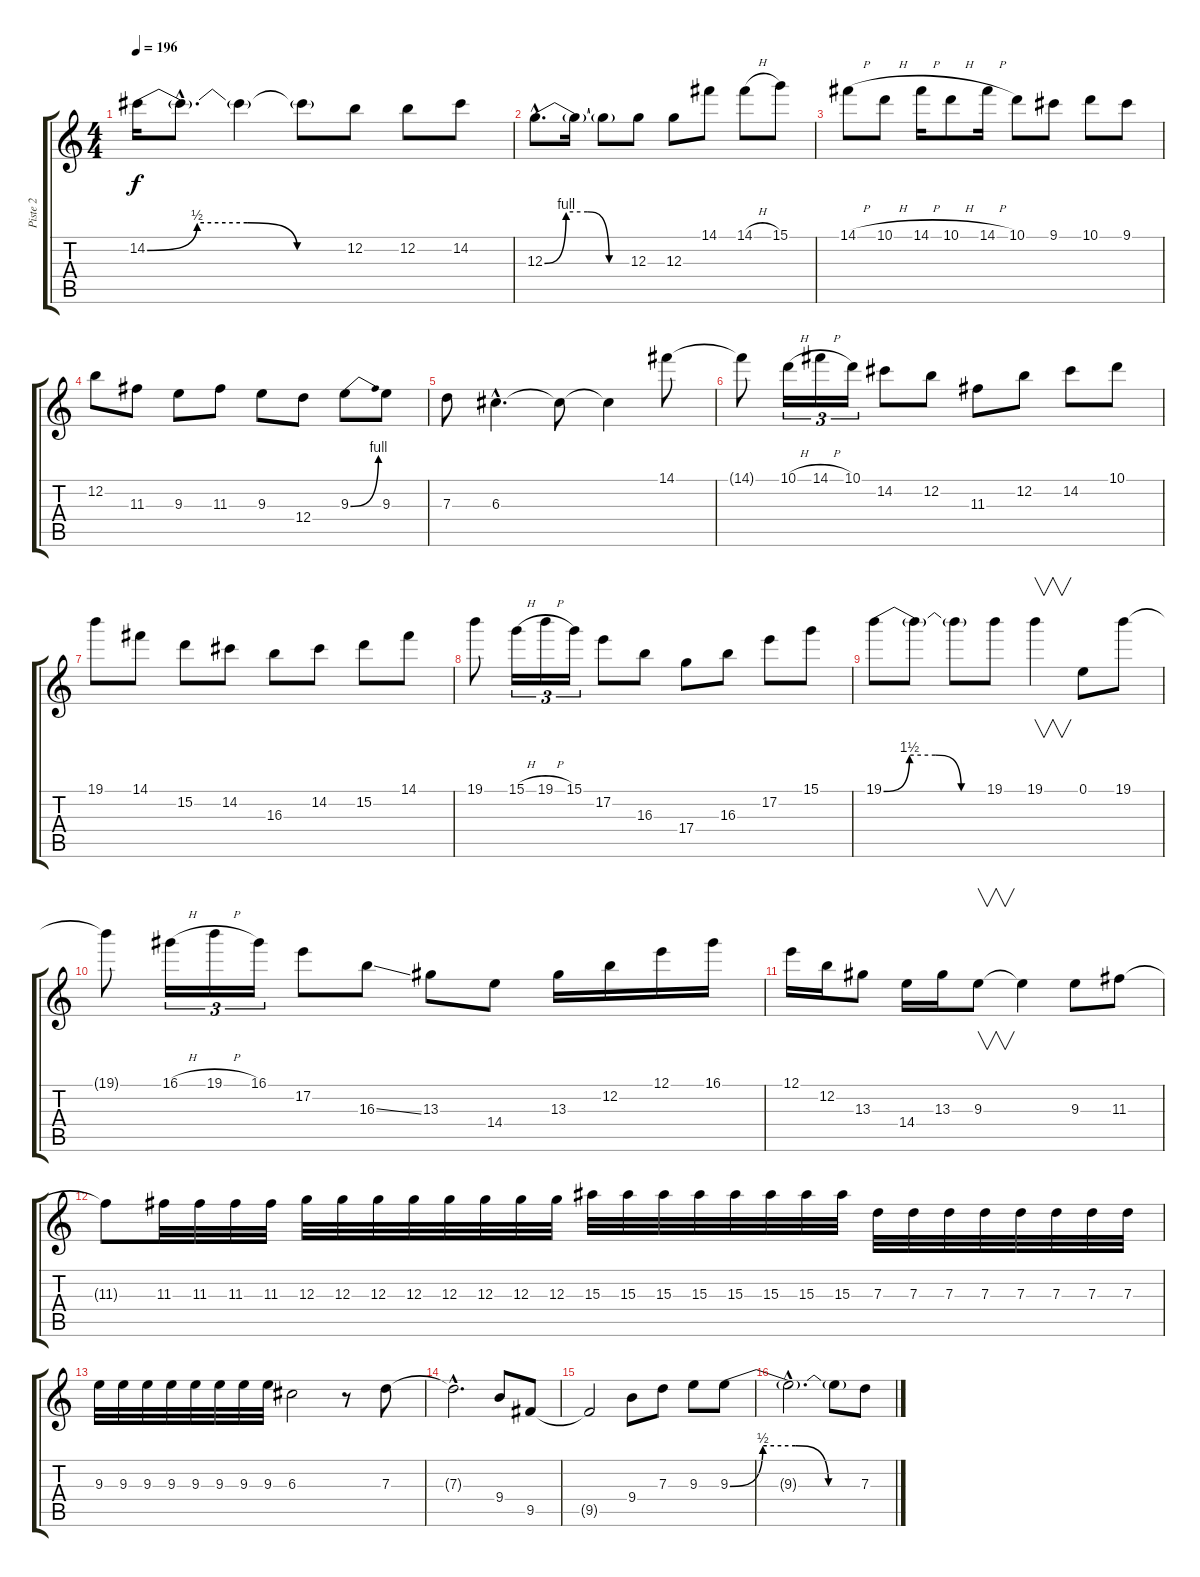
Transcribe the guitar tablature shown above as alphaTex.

\track ("Piste 2" "Piste 2") {instrument distortionguitar}
\staff {score tabs}
\tuning (E4 B3 G3 D3 A2 E2) {hide}
\ts (4 4)
\tempo 196
\clef g2
\ks c
14.2{be (custom 0 0 15 2 30 2 45 0 60 0)}.16{dy f} 14.2{hac t}.8{d} 14.2{t}.4 14.2{t}.8 12.2.8 12.2.8 14.2.8 |
12.3{be (custom 0 0 15 4 30 4 45 0 60 0) hac}.8{d} 12.3{t}.16 12.3{t}.8 12.3.8 12.3.8 14.1.8 14.1{h}.8 15.1.8 |
14.1{h}.8 10.1{h}.8 14.1{h}.16 10.1{h}.8 14.1{h}.16 10.1.8 9.1.8 10.1.8 9.1.8 |
12.2.8 11.3.8 9.3.8 11.3.8 9.3.8 12.4.8 9.3{be (bend 0 0 60 4)}.8 9.3.8 |
7.3.8 6.3{hac}.4{d} 6.3{t}.8 6.3{t}.4 14.1.8 |
14.1{t}.8 10.1{h}.16{tu (3 2)} 14.1{h}.16{tu (3 2)} 10.1.16{tu (3 2)} 14.2.8 12.2.8 11.3.8 12.2.8 14.2.8 10.1.8 |
19.1.8 14.1.8 15.2.8 14.2.8 16.3.8 14.2.8 15.2.8 14.1.8 |
19.1.8 15.1{h}.16{tu (3 2)} 19.1{h}.16{tu (3 2)} 15.1.16{tu (3 2)} 17.2.8 16.3.8 17.4.8 16.3.8 17.2.8 15.1.8 |
19.1{be (custom 0 0 15 6 30 6 45 0 60 0)}.8 19.1{t}.8 19.1{t}.8 19.1.8 19.1.4{v} 0.1.8 19.1.8 |
19.1{t}.8 16.1{h}.16{tu (3 2)} 19.1{h}.16{tu (3 2)} 16.1.16{tu (3 2)} 17.2.8 16.3{ss}.8 13.3.8 14.4.8 13.3.16 12.2.16 12.1.16 16.1.16 |
12.1.16 12.2.16 13.3.8 14.4.16 13.3.16 9.3.8{v} 9.3{t}.4 9.3.8 11.3.8 |
11.3{t}.8 11.3.32 11.3.32 11.3.32 11.3.32 12.3.32 12.3.32 12.3.32 12.3.32 12.3.32 12.3.32 12.3.32 12.3.32 15.3.32 15.3.32 15.3.32 15.3.32 15.3.32 15.3.32 15.3.32 15.3.32 7.3.32 7.3.32 7.3.32 7.3.32 7.3.32 7.3.32 7.3.32 7.3.32 |
9.3.32 9.3.32 9.3.32 9.3.32 9.3.32 9.3.32 9.3.32 9.3.32 6.3.2 r.8 7.3.8 |
7.3{hac t}.2{d} 9.4.8 9.5.8 |
9.5{t}.2 9.4.8 7.3.8 9.3.8 9.3{be (custom 0 0 15 2 30 2 45 0 60 0)}.8 |
9.3{hac t}.2{d} 9.3{t}.8 7.3.8
